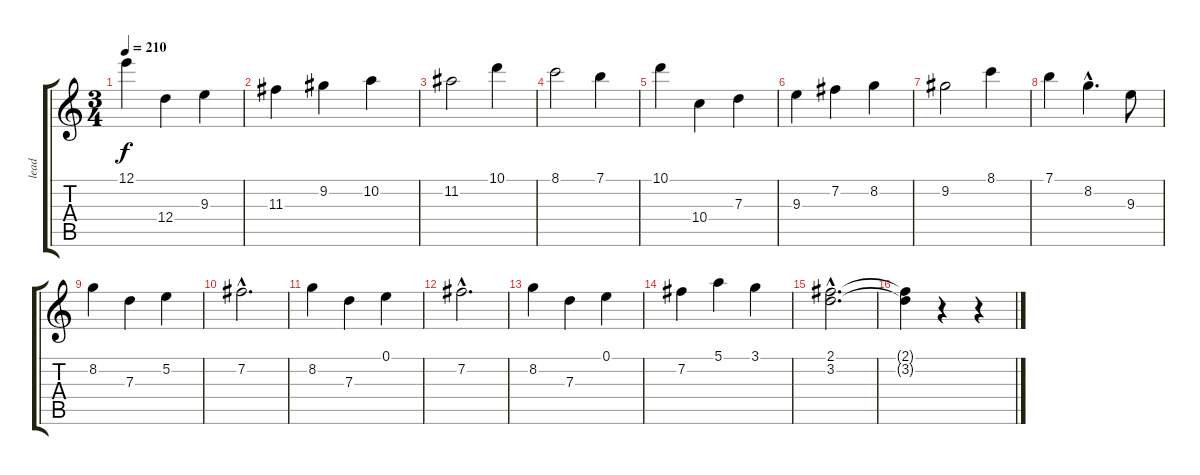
\track ("lead" "lead") {instrument electricguitarjazz}
\staff {score tabs}
\tuning (E4 B3 G3 D3 A2 E2) {hide}
\ts (3 4)
\tempo 210
\clef g2
\ks c
12.1.4{dy f} 12.4.4 9.3.4 |
11.3.4 9.2.4 10.2.4 |
11.2.2 10.1.4 |
8.1.2 7.1.4 |
10.1.4 10.4.4 7.3.4 |
9.3.4 7.2.4 8.2.4 |
9.2.2 8.1.4 |
7.1.4 8.2{hac}.4{d} 9.3.8 |
8.2.4 7.3.4 5.2.4 |
7.2{hac}.2{d} |
8.2.4 7.3.4 0.1.4 |
7.2{hac}.2{d} |
8.2.4 7.3.4 0.1.4 |
7.2.4 5.1.4 3.1.4 |
(2.1{hac} 3.2{hac}).2{d} |
(2.1{t} 3.2{t}).4 r.4 r.4
